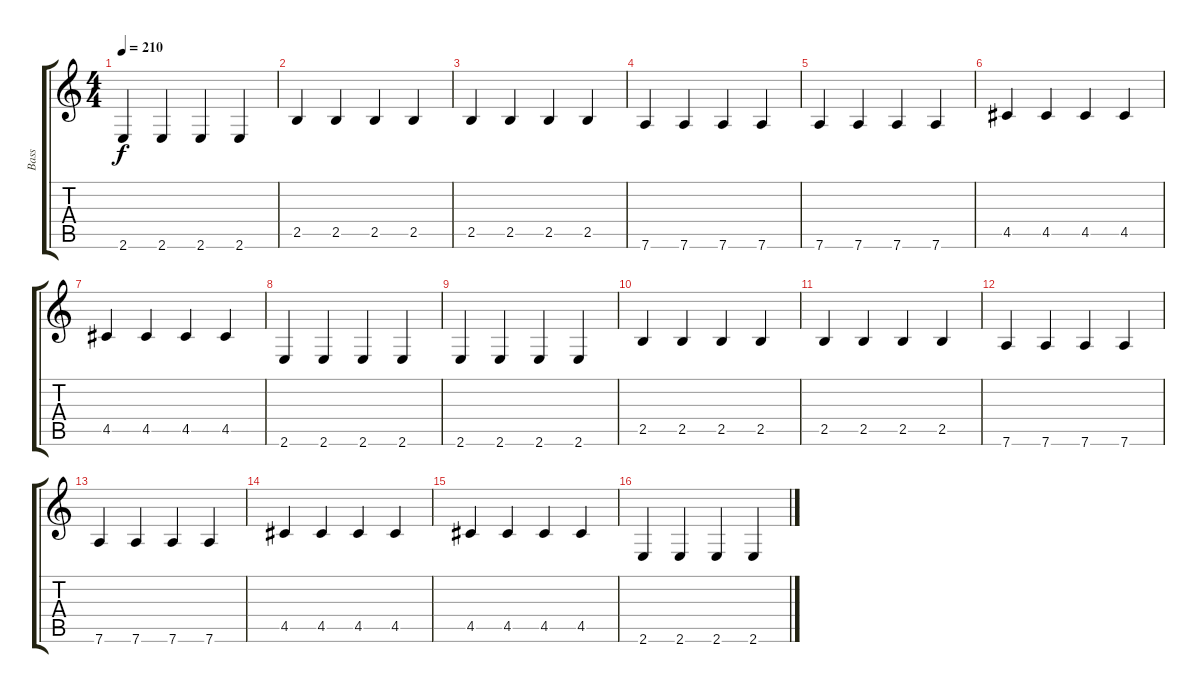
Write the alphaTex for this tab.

\track ("Bass" "Bass") {instrument slapbass2}
\staff {score tabs}
\tuning (E4 B3 G3 D3 A2 D2) {hide}
\ts (4 4)
\tempo 210
\clef g2
\ks c
2.6.4{dy f} 2.6.4 2.6.4 2.6.4 |
2.5.4 2.5.4 2.5.4 2.5.4 |
2.5.4 2.5.4 2.5.4 2.5.4 |
7.6.4 7.6.4 7.6.4 7.6.4 |
7.6.4 7.6.4 7.6.4 7.6.4 |
4.5.4 4.5.4 4.5.4 4.5.4 |
4.5.4 4.5.4 4.5.4 4.5.4 |
2.6.4 2.6.4 2.6.4 2.6.4 |
2.6.4 2.6.4 2.6.4 2.6.4 |
2.5.4 2.5.4 2.5.4 2.5.4 |
2.5.4 2.5.4 2.5.4 2.5.4 |
7.6.4 7.6.4 7.6.4 7.6.4 |
7.6.4 7.6.4 7.6.4 7.6.4 |
4.5.4 4.5.4 4.5.4 4.5.4 |
4.5.4 4.5.4 4.5.4 4.5.4 |
2.6.4 2.6.4 2.6.4 2.6.4
